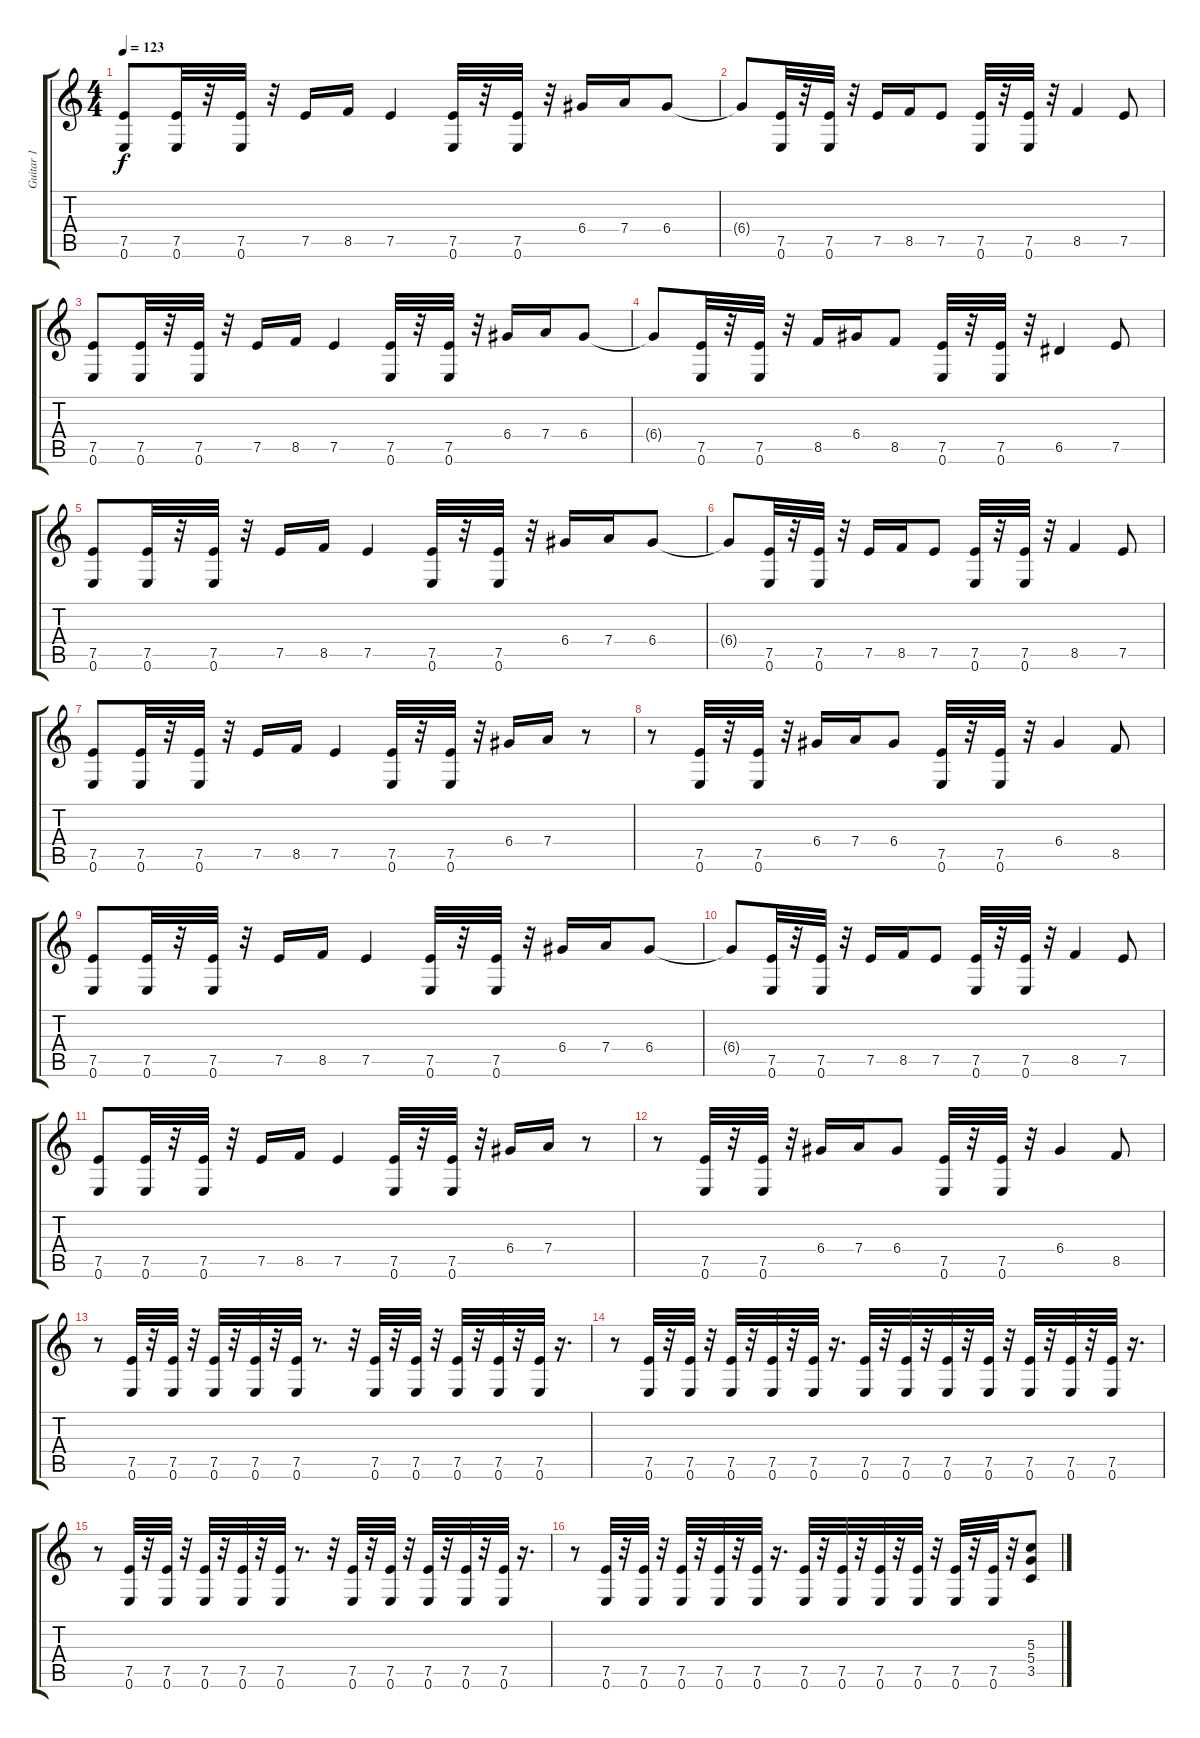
\track ("Guitar 1" "Guitar 1") {instrument overdrivenguitar}
\staff {score tabs}
\tuning (E4 B3 G3 D3 A2 E2) {hide}
\ts (4 4)
\tempo 123
\clef g2
\ks c
(7.5 0.6).8{dy f instrument overdrivenguitar} (7.5 0.6).32 r.32 (7.5 0.6).32 r.32 7.5.16 8.5.16 7.5.4 (7.5 0.6).32 r.32 (7.5 0.6).32 r.32 6.4.16 7.4.16 6.4.8 |
6.4{t}.8 (7.5 0.6).32 r.32 (7.5 0.6).32 r.32 7.5.16 8.5.16 7.5.8 (7.5 0.6).32 r.32 (7.5 0.6).32 r.32 8.5.4 7.5.8 |
(7.5 0.6).8 (7.5 0.6).32 r.32 (7.5 0.6).32 r.32 7.5.16 8.5.16 7.5.4 (7.5 0.6).32 r.32 (7.5 0.6).32 r.32 6.4.16 7.4.16 6.4.8 |
6.4{t}.8 (7.5 0.6).32 r.32 (7.5 0.6).32 r.32 8.5.16 6.4.16 8.5.8 (7.5 0.6).32 r.32 (7.5 0.6).32 r.32 6.5.4 7.5.8 |
(7.5 0.6).8 (7.5 0.6).32 r.32 (7.5 0.6).32 r.32 7.5.16 8.5.16 7.5.4 (7.5 0.6).32 r.32 (7.5 0.6).32 r.32 6.4.16 7.4.16 6.4.8 |
6.4{t}.8 (7.5 0.6).32 r.32 (7.5 0.6).32 r.32 7.5.16 8.5.16 7.5.8 (7.5 0.6).32 r.32 (7.5 0.6).32 r.32 8.5.4 7.5.8 |
(7.5 0.6).8 (7.5 0.6).32 r.32 (7.5 0.6).32 r.32 7.5.16 8.5.16 7.5.4 (7.5 0.6).32 r.32 (7.5 0.6).32 r.32 6.4.16 7.4.16 r.8 |
r.8 (7.5 0.6).32 r.32 (7.5 0.6).32 r.32 6.4.16 7.4.16 6.4.8 (7.5 0.6).32 r.32 (7.5 0.6).32 r.32 6.4.4 8.5.8 |
(7.5 0.6).8 (7.5 0.6).32 r.32 (7.5 0.6).32 r.32 7.5.16 8.5.16 7.5.4 (7.5 0.6).32 r.32 (7.5 0.6).32 r.32 6.4.16 7.4.16 6.4.8 |
6.4{t}.8 (7.5 0.6).32 r.32 (7.5 0.6).32 r.32 7.5.16 8.5.16 7.5.8 (7.5 0.6).32 r.32 (7.5 0.6).32 r.32 8.5.4 7.5.8 |
(7.5 0.6).8 (7.5 0.6).32 r.32 (7.5 0.6).32 r.32 7.5.16 8.5.16 7.5.4 (7.5 0.6).32 r.32 (7.5 0.6).32 r.32 6.4.16 7.4.16 r.8 |
r.8 (7.5 0.6).32 r.32 (7.5 0.6).32 r.32 6.4.16 7.4.16 6.4.8 (7.5 0.6).32 r.32 (7.5 0.6).32 r.32 6.4.4 8.5.8 |
r.8 (7.5 0.6).32 r.32 (7.5 0.6).32 r.32 (7.5 0.6).32 r.32 (7.5 0.6).32 r.32 (7.5 0.6).32 r.8{d} r.32 (7.5 0.6).32 r.32 (7.5 0.6).32 r.32 (7.5 0.6).32 r.32 (7.5 0.6).32 r.32 (7.5 0.6).32 r.16{d} |
r.8 (7.5 0.6).32 r.32 (7.5 0.6).32 r.32 (7.5 0.6).32 r.32 (7.5 0.6).32 r.32 (7.5 0.6).32 r.16{d} (7.5 0.6).32 r.32 (7.5 0.6).32 r.32 (7.5 0.6).32 r.32 (7.5 0.6).32 r.32 (7.5 0.6).32 r.32 (7.5 0.6).32 r.32 (7.5 0.6).32 r.16{d} |
r.8 (7.5 0.6).32 r.32 (7.5 0.6).32 r.32 (7.5 0.6).32 r.32 (7.5 0.6).32 r.32 (7.5 0.6).32 r.8{d} r.32 (7.5 0.6).32 r.32 (7.5 0.6).32 r.32 (7.5 0.6).32 r.32 (7.5 0.6).32 r.32 (7.5 0.6).32 r.16{d} |
r.8 (7.5 0.6).32 r.32 (7.5 0.6).32 r.32 (7.5 0.6).32 r.32 (7.5 0.6).32 r.32 (7.5 0.6).32 r.16{d} (7.5 0.6).32 r.32 (7.5 0.6).32 r.32 (7.5 0.6).32 r.32 (7.5 0.6).32 r.32 (7.5 0.6).32 r.32 (7.5 0.6).32 r.32 (5.3 5.4 3.5).8
